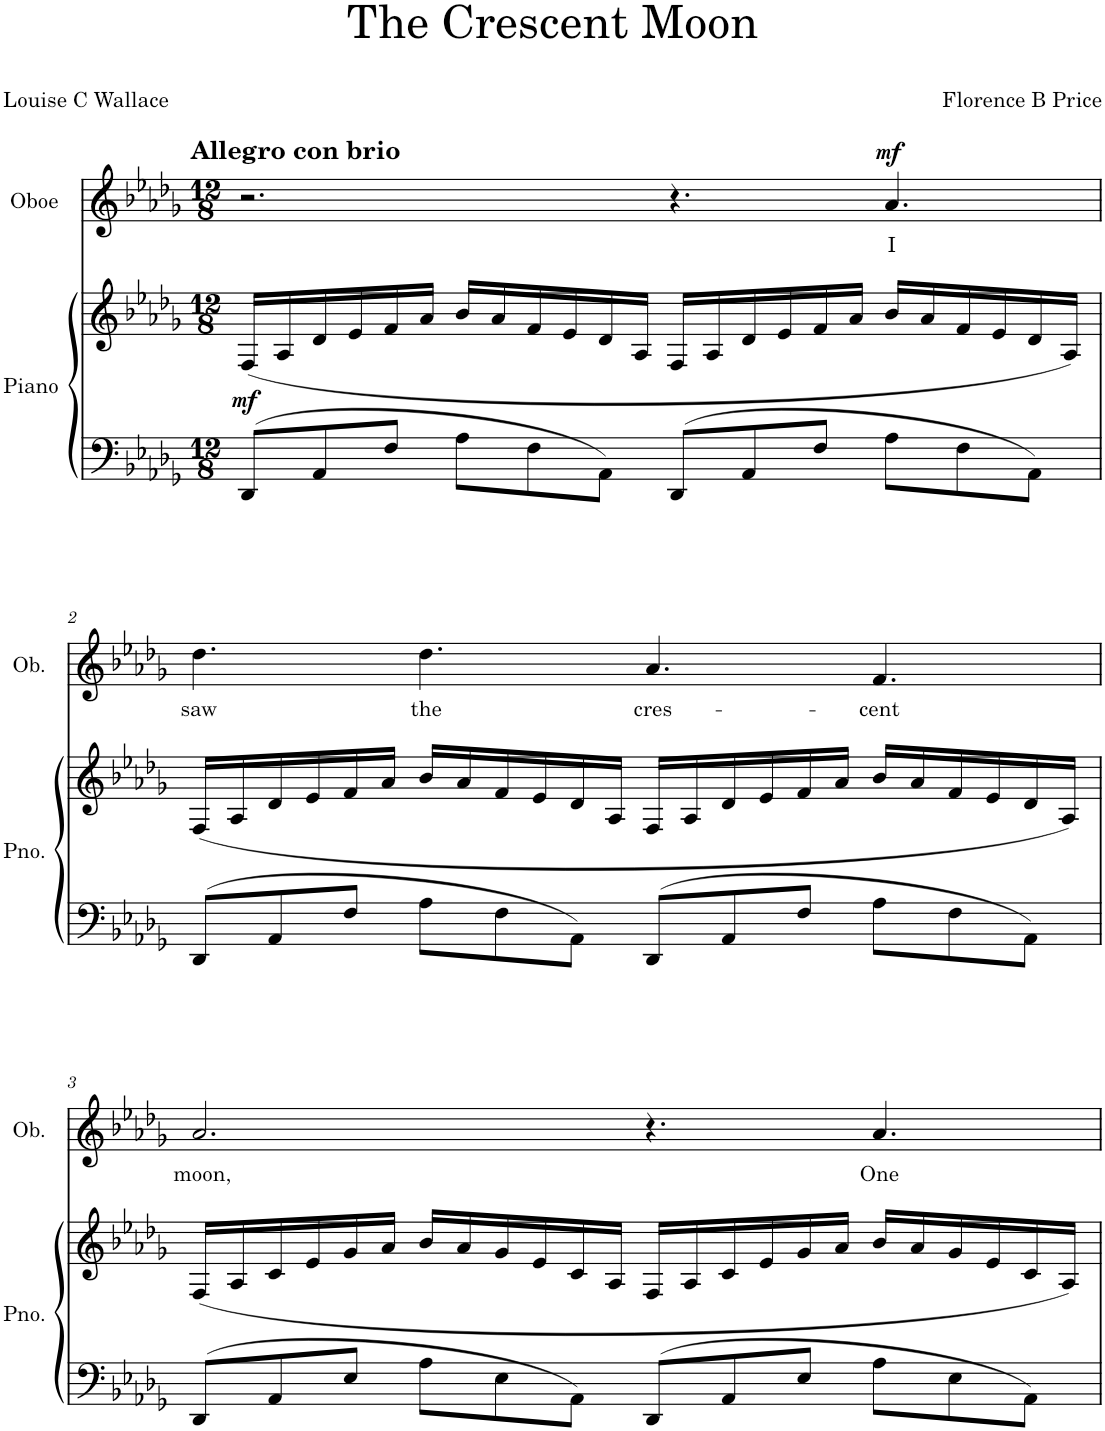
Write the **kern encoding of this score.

**kern	**kern	**dynam	**kern	**text	**dynam
*part2	*part2	*part2	*part1	*part1	*part1
*staff3	*staff2	*staff2/3	*staff1	*staff1	*staff1
*I"Piano	*	*	*I"Oboe	*	*
*I'Pno.	*	*	*I'Ob.	*	*
*clefF4	*clefG2	*	*clefG2	*	*
*k[b-e-a-d-g-]	*k[b-e-a-d-g-]	*	*k[b-e-a-d-g-]	*	*
*M12/8	*M12/8	*	*M12/8	*	*
=1	=1	=1	=1	=1	=1
!	!	!	!LO:TX:a:B:t=Allegro con brio	!	!
!	!	!LO:DY:b	!	!	!
8DD-/L	(16F/LL	mf	2.r	.	.
.	16A-/	.	.	.	.
8AA-/	16d-/	.	.	.	.
.	16e-/	.	.	.	.
8F/J	16f/	.	.	.	.
.	16a-/JJ	.	.	.	.
8A-\L	16b-/LL	.	.	.	.
.	16a-/	.	.	.	.
8F\	16f/	.	.	.	.
.	16e-/	.	.	.	.
8AA-\J	16d-/	.	.	.	.
.	16A-/JJ	.	.	.	.
8DD-/L	16F/LL	.	4.r	.	.
.	16A-/	.	.	.	.
8AA-/	16d-/	.	.	.	.
.	16e-/	.	.	.	.
8F/J	16f/	.	.	.	.
.	16a-/JJ	.	.	.	.
!	!	!	!	!LO:LY:b	!LO:DY:a
8A-\L	16b-/LL	.	4.a-/	I	mf
.	16a-/	.	.	.	.
8F\	16f/	.	.	.	.
.	16e-/	.	.	.	.
8AA-\J	16d-/	.	.	.	.
.	16A-/JJ)	.	.	.	.
!!LO:LB:g=z
=2	=2	=2	=2	=2	=2
!	!	!	!	!LO:LY:b	!
8DD-/L	(16F/LL	.	4.dd-\	saw	.
.	16A-/	.	.	.	.
8AA-/	16d-/	.	.	.	.
.	16e-/	.	.	.	.
8F/J	16f/	.	.	.	.
.	16a-/JJ	.	.	.	.
!	!	!	!	!LO:LY:b	!
8A-\L	16b-/LL	.	4.dd-\	the	.
.	16a-/	.	.	.	.
8F\	16f/	.	.	.	.
.	16e-/	.	.	.	.
8AA-\J	16d-/	.	.	.	.
.	16A-/JJ	.	.	.	.
!	!	!	!	!LO:LY:b	!
8DD-/L	16F/LL	.	4.a-/	cres-	.
.	16A-/	.	.	.	.
8AA-/	16d-/	.	.	.	.
.	16e-/	.	.	.	.
8F/J	16f/	.	.	.	.
.	16a-/JJ	.	.	.	.
!	!	!	!	!LO:LY:b	!
8A-\L	16b-/LL	.	4.f/	-cent	.
.	16a-/	.	.	.	.
8F\	16f/	.	.	.	.
.	16e-/	.	.	.	.
8AA-\J	16d-/	.	.	.	.
.	16A-/JJ)	.	.	.	.
!!LO:LB:g=z
=3	=3	=3	=3	=3	=3
!	!	!	!	!LO:LY:b	!
8DD-/L	(16F/LL	.	2.a-/	moon,	.
.	16A-/	.	.	.	.
8AA-/	16c/	.	.	.	.
.	16e-/	.	.	.	.
8E-/J	16g-/	.	.	.	.
.	16a-/JJ	.	.	.	.
8A-\L	16b-/LL	.	.	.	.
.	16a-/	.	.	.	.
8E-\	16g-/	.	.	.	.
.	16e-/	.	.	.	.
8AA-\J	16c/	.	.	.	.
.	16A-/JJ	.	.	.	.
8DD-/L	16F/LL	.	4.r	.	.
.	16A-/	.	.	.	.
8AA-/	16c/	.	.	.	.
.	16e-/	.	.	.	.
8E-/J	16g-/	.	.	.	.
.	16a-/JJ	.	.	.	.
!	!	!	!	!LO:LY:b	!
8A-\L	16b-/LL	.	4.a-/	One	.
.	16a-/	.	.	.	.
8E-\	16g-/	.	.	.	.
.	16e-/	.	.	.	.
8AA-\J	16c/	.	.	.	.
.	16A-/JJ)	.	.	.	.
=	=	=	=	=	=
*-	*-	*-	*-	*-	*-
